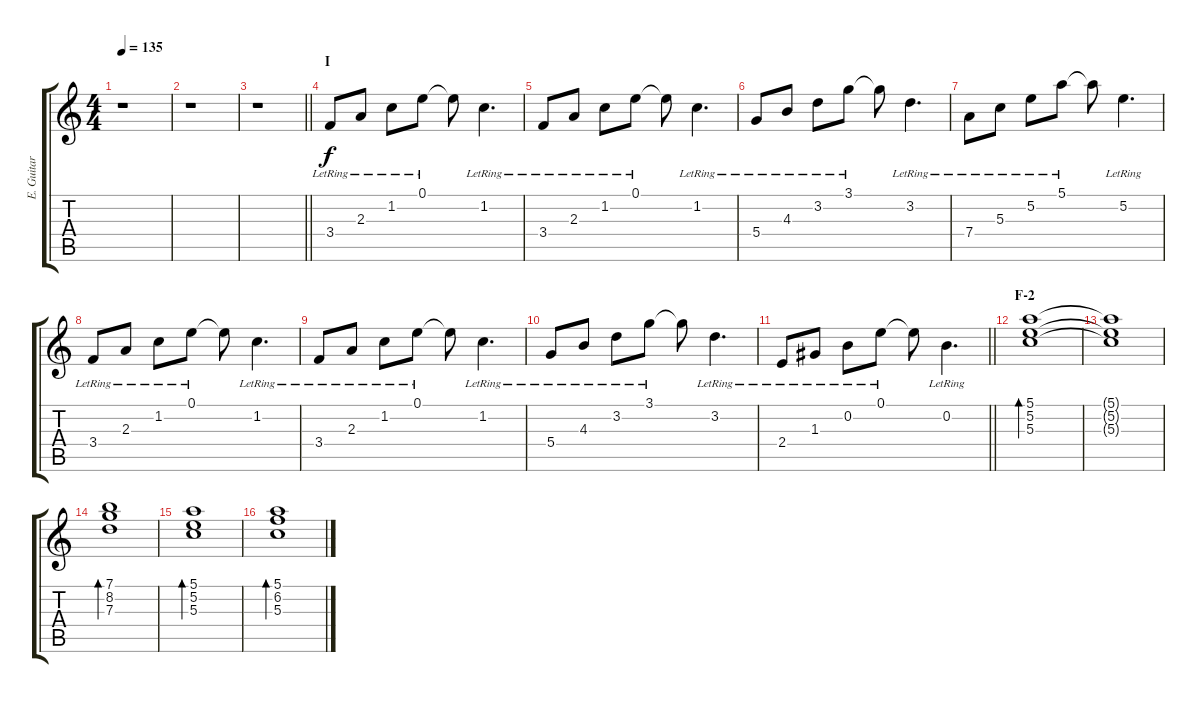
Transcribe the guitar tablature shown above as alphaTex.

\track ("E. Guitar I" "E. Guitar ") {instrument electricguitarclean}
\staff {score tabs}
\tuning (E4 B3 G3 D3 A2 E2) {hide}
\ts (4 4)
\tempo 135
\clef g2
\ks c
r.1{dy f} |
r.1 |
\barLineRight lightlight
r.1 |
\section ("" "I")
3.4{lr}.8 2.3{lr}.8 1.2{lr}.8 0.1{lr}.8 0.1{t}.8 1.2{lr}.4{d} |
3.4{lr}.8 2.3{lr}.8 1.2{lr}.8 0.1{lr}.8 0.1{t}.8 1.2{lr}.4{d} |
5.4{lr}.8 4.3{lr}.8 3.2{lr}.8 3.1{lr}.8 3.1{t}.8 3.2{lr}.4{d} |
7.4{lr}.8 5.3{lr}.8 5.2{lr}.8 5.1{lr}.8 5.1{t}.8 5.2{lr}.4{d} |
3.4{lr}.8 2.3{lr}.8 1.2{lr}.8 0.1{lr}.8 0.1{t}.8 1.2{lr}.4{d} |
3.4{lr}.8 2.3{lr}.8 1.2{lr}.8 0.1{lr}.8 0.1{t}.8 1.2{lr}.4{d} |
5.4{lr}.8 4.3{lr}.8 3.2{lr}.8 3.1{lr}.8 3.1{t}.8 3.2{lr}.4{d} |
\barLineRight lightlight
2.4{lr}.8 1.3{lr}.8 0.2{lr}.8 0.1{lr}.8 0.1{t}.8 0.2{lr}.4{d} |
\section ("" "F-2")
(5.1 5.2 5.3).1{bd 120} |
(5.1{t} 5.2{t} 5.3{t}).1 |
(7.1 8.2 7.3).1{bd 120} |
(5.1 5.2 5.3).1{bd 120} |
(5.1 6.2 5.3).1{bd 120}
